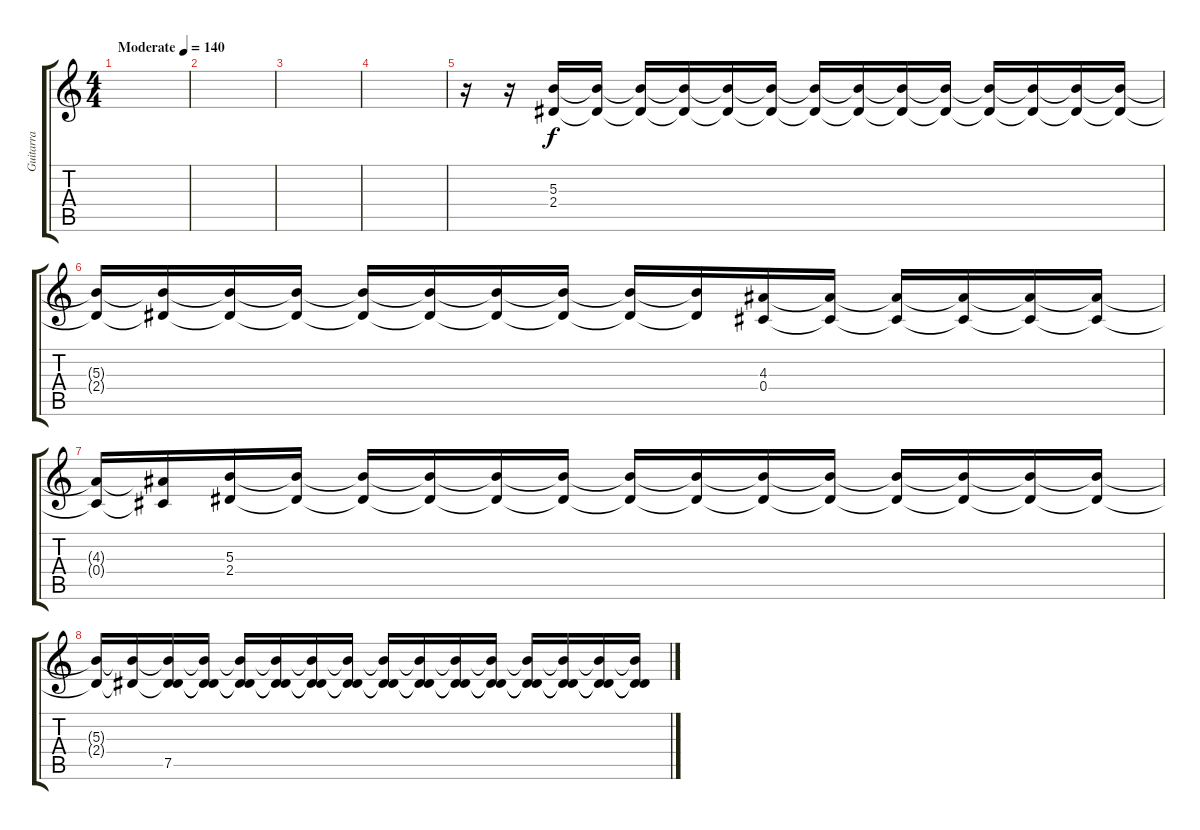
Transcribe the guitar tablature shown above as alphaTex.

\track ("Guitarra" "Guitarra") {instrument electricguitarjazz}
\staff {score tabs}
\tuning (Eb4 Bb3 Gb3 Db3 Ab2 Eb2) {hide}
\ts (4 4)
\tempo (140 "Moderate")
\clef g2
\ks c
|
|
|
|
r.16 r.16 (5.3 2.4).16 (5.3{t} 2.4{t}).16 (5.3{t} 2.4{t}).16 (5.3{t} 2.4{t}).16 (5.3{t} 2.4{t}).16 (5.3{t} 2.4{t}).16 (5.3{t} 2.4{t}).16 (5.3{t} 2.4{t}).16 (5.3{t} 2.4{t}).16 (5.3{t} 2.4{t}).16 (5.3{t} 2.4{t}).16 (5.3{t} 2.4{t}).16 (5.3{t} 2.4{t}).16 (5.3{t} 2.4{t}).16 |
(5.3{t} 2.4{t}).16 (5.3{t} 2.4{t}).16 (5.3{t} 2.4{t}).16 (5.3{t} 2.4{t}).16 (5.3{t} 2.4{t}).16 (5.3{t} 2.4{t}).16 (5.3{t} 2.4{t}).16 (5.3{t} 2.4{t}).16 (5.3{t} 2.4{t}).16 (5.3{t} 2.4{t}).16 (4.3 0.4).16 (4.3{t} 0.4{t}).16 (4.3{t} 0.4{t}).16 (4.3{t} 0.4{t}).16 (4.3{t} 0.4{t}).16 (4.3{t} 0.4{t}).16 |
(4.3{t} 0.4{t}).16 (4.3{t} 0.4{t}).16 (5.3 2.4).16 (5.3{t} 2.4{t}).16 (5.3{t} 2.4{t}).16 (5.3{t} 2.4{t}).16 (5.3{t} 2.4{t}).16 (5.3{t} 2.4{t}).16 (5.3{t} 2.4{t}).16 (5.3{t} 2.4{t}).16 (5.3{t} 2.4{t}).16 (5.3{t} 2.4{t}).16 (5.3{t} 2.4{t}).16 (5.3{t} 2.4{t}).16 (5.3{t} 2.4{t}).16 (5.3{t} 2.4{t}).16 |
(5.3{t} 2.4{t}).16 (5.3{t} 2.4{t}).16 (5.3{t} 2.4{t} 7.5).16 (5.3{t} 2.4{t} 7.5{t}).16 (5.3{t} 2.4{t} 7.5{t}).16 (5.3{t} 2.4{t} 7.5{t}).16 (5.3{t} 2.4{t} 7.5{t}).16 (5.3{t} 2.4{t} 7.5{t}).16 (5.3{t} 2.4{t} 7.5{t}).16 (5.3{t} 2.4{t} 7.5{t}).16 (5.3{t} 2.4{t} 7.5{t}).16 (5.3{t} 2.4{t} 7.5{t}).16 (5.3{t} 2.4{t} 7.5{t}).16 (5.3{t} 2.4{t} 7.5{t}).16 (5.3{t} 2.4{t} 7.5{t}).16 (5.3{t} 2.4{t} 7.5{t}).16
